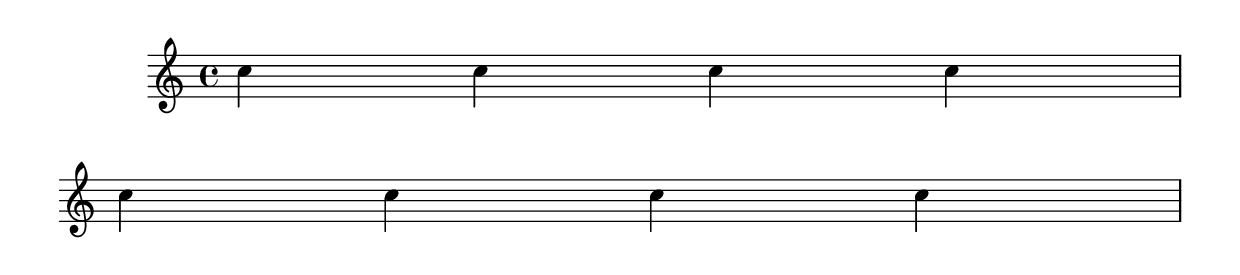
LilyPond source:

%% Do not edit this file; it is automatically
%% generated from LSR http://lsr.dsi.unimi.it
%% This file is in the public domain.
\version "2.12.2"

\header {
  lsrtags = "rhythms, contexts-and-engravers"

%% Translation of GIT committish: fa19277d20f8ab0397c560eb0e7b814bd804ecec
  texidoces = "

Se pueden eliminar completamente los números de compás quitando el
grabador @code{Bar_number_engraver} del contexto de @code{Score}.

"

  doctitlees = "Suprimir los números de compás de toda la partitura"



%% Translation of GIT committish: 0a868be38a775ecb1ef935b079000cebbc64de40
  texidocde = "
Taktnummern können vollkommen aus den Noten entfernt werden, indem
man den @code{Bar_number_engraver} aus dem @code{Score}-Kontext
entfernt.

"
  doctitlede = "Entfernung von Taktnummern in einer Partitur"



%% Translation of GIT committish: 374d57cf9b68ddf32a95409ce08ba75816900f6b
  texidocfr = "
Désactiver le graveur concerné --- @code{Bar_number_engraver} ---
donnera une partition  --- contexte @code{Score} --- sans numéros de
mesure.

"
  doctitlefr = "Supprimer les numéros de mesure d'une partition"


  texidoc = "
Bar numbers can be removed entirely by removing the
@code{Bar_number_engraver} from the @code{Score} context.

"
  doctitle = "Removing bar numbers from a score"
} % begin verbatim

\layout {
  \context {
    \Score
    \remove "Bar_number_engraver"
  }
}

\relative c'' {
  c4 c c c \break
  c4 c c c
}

